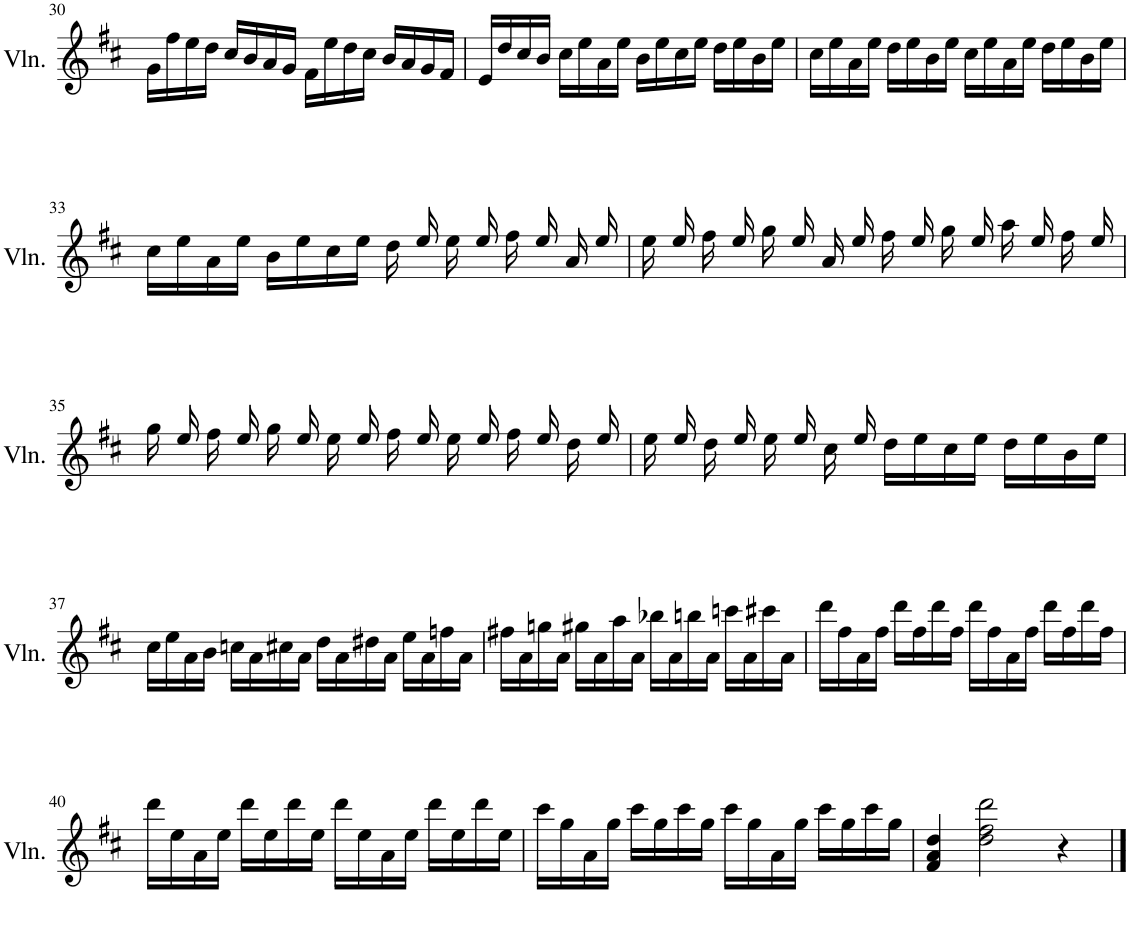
**kern
*part1
*staff1
*I"Violin
*I'Vln.
!!LO:PB:g=z
*clefG2
*k[f#c#]
*M4/4
=30
16g\LL
16ff#\
16ee\
16dd\JJ
16cc#/LL
16b/
16a/
16g/JJ
16f#\LL
16ee\
16dd\
16cc#\JJ
16b/LL
16a/
16g/
16f#/JJ
=31
16e/LL
16dd/
16cc#/
16b/JJ
16cc#\LL
16ee\
16a\
16ee\JJ
16b\LL
16ee\
16cc#\
16ee\JJ
16dd\LL
16ee\
16b\
16ee\JJ
=32
16cc#\LL
16ee\
16a\
16ee\JJ
16dd\LL
16ee\
16b\
16ee\JJ
16cc#\LL
16ee\
16a\
16ee\JJ
16dd\LL
16ee\
16b\
16ee\JJ
!!LO:LB:g=z
=33
16cc#\LL
16ee\
16a\
16ee\JJ
16b\LL
16ee\
16cc#\
16ee\JJ
16dd\
16ee/
16ee\
16ee/
16ff#\
16ee/
16a/
16ee/
=34
16ee\
16ee/
16ff#\
16ee/
16gg\
16ee/
16a/
16ee/
16ff#\
16ee/
16gg\
16ee/
16aa\
16ee/
16ff#\
16ee/
!!LO:LB:g=z
=35
16gg\
16ee/
16ff#\
16ee/
16gg\
16ee/
16ee\
16ee/
16ff#\
16ee/
16ee\
16ee/
16ff#\
16ee/
16dd\
16ee/
=36
16ee\
16ee/
16dd\
16ee/
16ee\
16ee/
16cc#\
16ee/
16dd\LL
16ee\
16cc#\
16ee\JJ
16dd\LL
16ee\
16b\
16ee\JJ
!!LO:LB:g=z
=37
16cc#\LL
16ee\
16a\
16b\JJ
16ccn\LL
16a\
16cc#X\
16a\JJ
16dd\LL
16a\
16dd#X\
16a\JJ
16ee\LL
16a\
16ffn\
16a\JJ
=38
16ff#X\LL
16a\
16ggn\
16a\JJ
16gg#X\LL
16a\
16aa\
16a\JJ
16bb-X\LL
16a\
16bbn\
16a\JJ
16cccn\LL
16a\
16ccc#X\
16a\JJ
=39
16ddd\LL
16ff#\
16a\
16ff#\JJ
16ddd\LL
16ff#\
16ddd\
16ff#\JJ
16ddd\LL
16ff#\
16a\
16ff#\JJ
16ddd\LL
16ff#\
16ddd\
16ff#\JJ
!!LO:LB:g=z
=40
16ddd\LL
16ee\
16a\
16ee\JJ
16ddd\LL
16ee\
16ddd\
16ee\JJ
16ddd\LL
16ee\
16a\
16ee\JJ
16ddd\LL
16ee\
16ddd\
16ee\JJ
=41
16ccc#\LL
16gg\
16a\
16gg\JJ
16ccc#\LL
16gg\
16ccc#\
16gg\JJ
16ccc#\LL
16gg\
16a\
16gg\JJ
16ccc#\LL
16gg\
16ccc#\
16gg\JJ
=42
4f#/ 4a/ 4dd/
2dd\ 2ff#\ 2ddd\
4r
==
*-
